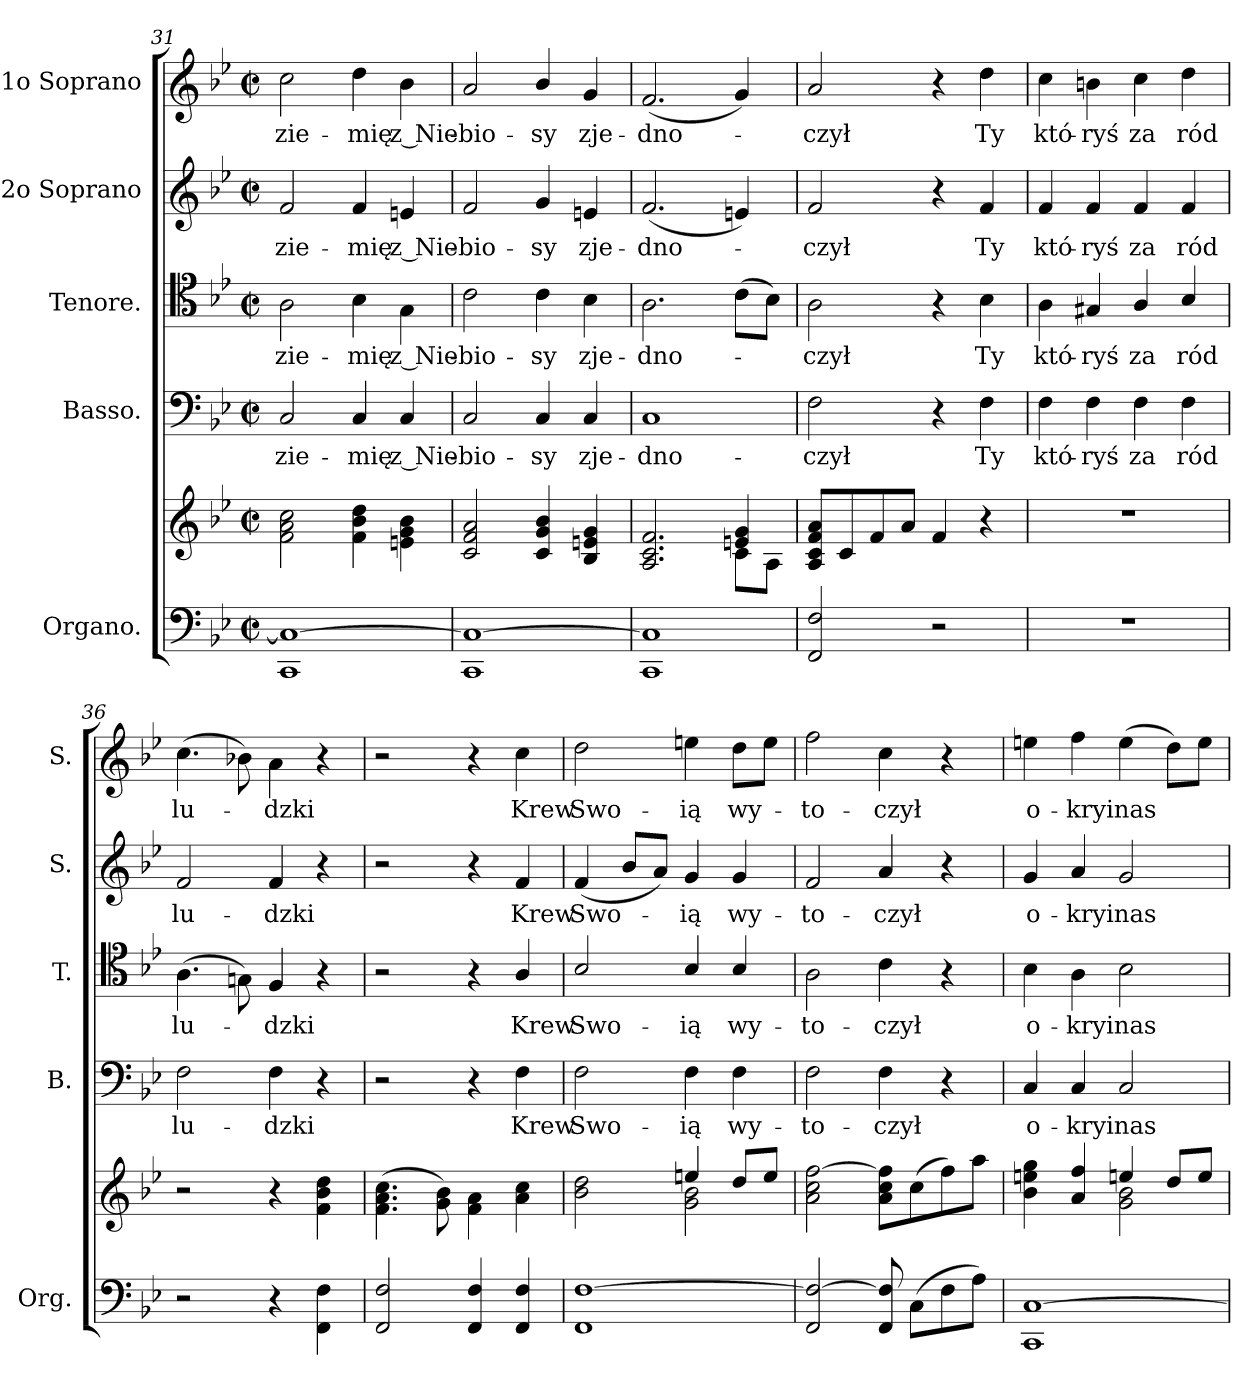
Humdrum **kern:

**kern	**kern	**kern	**text	**kern	**text	**kern	**text	**kern	**text
*part5	*part5	*part4	*part4	*part3	*part3	*part2	*part2	*part1	*part1
*staff6	*staff5	*staff4	*staff4	*staff3	*staff3	*staff2	*staff2	*staff1	*staff1
*I"Organo.	*	*I"Basso.	*	*I"Tenore.	*	*I"2o Soprano	*	*I"1o Soprano	*
*I'Org.	*	*I'B.	*	*I'T.	*	*I'S.	*	*I'S.	*
*clefF4	*clefG2	*clefF4	*	*clefC4	*	*clefG2	*	*clefG2	*
*k[b-e-]	*k[b-e-]	*k[b-e-]	*	*k[b-e-]	*	*k[b-e-]	*	*k[b-e-]	*
*M2/2	*M2/2	*M2/2	*	*M2/2	*	*M2/2	*	*M2/2	*
*met(c|)	*met(c|)	*met(c|)	*	*met(c|)	*	*met(c|)	*	*met(c|)	*
=31	=31	=31	=31	=31	=31	=31	=31	=31	=31
1CC 1C_	2f\ 2a\ 2cc\	2C/	zie-	2A\	zie-	2f/	zie-	2cc\	zie-
.	4f\ 4b-\ 4dd\	4C/	-mię	4B-\	-mię	4f/	-mię	4dd\	-mię
.	4en\ 4g\ 4b-\	4C/	z Nie-	4G\	z Nie-	4en/	z Nie-	4b-\	z Nie-
=32	=32	=32	=32	=32	=32	=32	=32	=32	=32
1CC 1C_	2c/ 2f/ 2a/	2C/	-bio-	2c\	-bio-	2f/	-bio-	2a/	-bio-
.	4c/ 4g/ 4b-/	4C/	-sy	4c\	-sy	4g/	-sy	4b-/	-sy
.	4B-/ 4en/ 4g/	4C/	zje-	4B-\	zje-	4en/	zje-	4g/	zje-
=33	=33	=33	=33	=33	=33	=33	=33	=33	=33
*	*^	*	*	*	*	*	*	*	*
1CC 1C]	2.A/ 2.c/ 2.f/	2.ryy	1C	-dno-	2.A\	-dno-	(>2.f/	-dno-	(>2.f/	-dno-
.	4en/ 4g/	8c\L	.	.	(8c\L	.	4en/)	.	4g/)	.
.	.	8A\J	.	.	8B-\J)	.	.	.	.	.
*	*v	*v	*	*	*	*	*	*	*	*
=34	=34	=34	=34	=34	=34	=34	=34	=34	=34
2FF/ 2F/	8A/ 8c/ 8f/ 8a/L	2F\	-czył	2A\	-czył	2f/	-czył	2a/	-czył
.	8c/	.	.	.	.	.	.	.	.
.	8f/	.	.	.	.	.	.	.	.
.	8a/J	.	.	.	.	.	.	.	.
2r	4f/	4r	.	4r	.	4r	.	4r	.
.	4r	4F\	Ty	4B-\	Ty	4f/	Ty	4dd\	Ty
=35	=35	=35	=35	=35	=35	=35	=35	=35	=35
1r	1r	4F\	któ-	4A\	któ-	4f/	któ-	4cc\	któ-
.	.	4F\	-ryś	4G#X/	-ryś	4f/	-ryś	4bn\	-ryś
.	.	4F\	za	4A/	za	4f/	za	4cc\	za
.	.	4F\	ród	4B-/	ród	4f/	ród	4dd\	ród
=36	=36	=36	=36	=36	=36	=36	=36	=36	=36
2r	2r	2F\	lu-	(4.A\	lu-	2f/	lu-	(4.cc\	lu-
.	.	.	.	8Gn\)	.	.	.	8b-X\)	.
4r	4r	4F\	-dzki	4F/	-dzki	4f/	-dzki	4a\	-dzki
4FF\ 4F\	4f\ 4b-\ 4dd\	4r	.	4r	.	4r	.	4r	.
=37	=37	=37	=37	=37	=37	=37	=37	=37	=37
2FF/ 2F/	(4.f\ 4.a\ 4.cc\	2r	.	2r	.	2r	.	2r	.
.	8g\ 8b-\)	.	.	.	.	.	.	.	.
4FF/ 4F/	4f\ 4a\	4r	.	4r	.	4r	.	4r	.
4FF/ 4F/	4a\ 4cc\	4F\	Krew	4A/	Krew	4f/	Krew	4cc\	Krew
=38	=38	=38	=38	=38	=38	=38	=38	=38	=38
*	*^	*	*	*	*	*	*	*	*
1FF [1F	2b-\ 2dd\	2ryy	2F\	Swo-	2B-/	Swo-	(4f/	Swo-	2dd\	Swo-
.	.	.	.	.	.	.	8b-/L	.	.	.
.	.	.	.	.	.	.	8a/J)	.	.	.
.	4een/	2g\ 2b-\	4F\	-ią	4B-/	-ią	4g/	-ią	4een\	-ią
.	8dd/L	.	4F\	wy-	4B-/	wy-	4g/	wy-	8dd\L	wy-
.	8ee/J	.	.	.	.	.	.	.	8ee\J	.
*	*v	*v	*	*	*	*	*	*	*	*
=39	=39	=39	=39	=39	=39	=39	=39	=39	=39
2FF/ 2F_/	2a\ 2cc\ [2ff\	2F\	-to-	2A\	-to-	2f/	-to-	2ff\	-to-
8FF/ 8F]/	8a\ 8cc\ 8ff]\L	4F\	-czył	4c\	-czył	4a/	-czył	4cc\	-czył
(8C\L	(8cc\	.	.	.	.	.	.	.	.
8F\	8ff\)	4r	.	4r	.	4r	.	4r	.
8A\J)	8aa\J	.	.	.	.	.	.	.	.
=40	=40	=40	=40	=40	=40	=40	=40	=40	=40
*	*^	*	*	*	*	*	*	*	*
1CC [1C	4b-\ 4een\ 4gg\	2ryy	4C/	o-	4B-\	o-	4g/	o-	4een\	o-
.	4a/ 4ff/	.	4C/	-kryi	4A\	-kryi	4a/	-kryi	4ff\	-kryi
.	4een/	2g\ 2b-\	2C/	nas	2B-\	nas	2g/	nas	(4ee\	nas
.	8dd/L	.	.	.	.	.	.	.	8dd\L)	.
.	8ee/J	.	.	.	.	.	.	.	8ee\J	.
*	*v	*v	*	*	*	*	*	*	*	*
=	=	=	=	=	=	=	=	=	=
*-	*-	*-	*-	*-	*-	*-	*-	*-	*-
